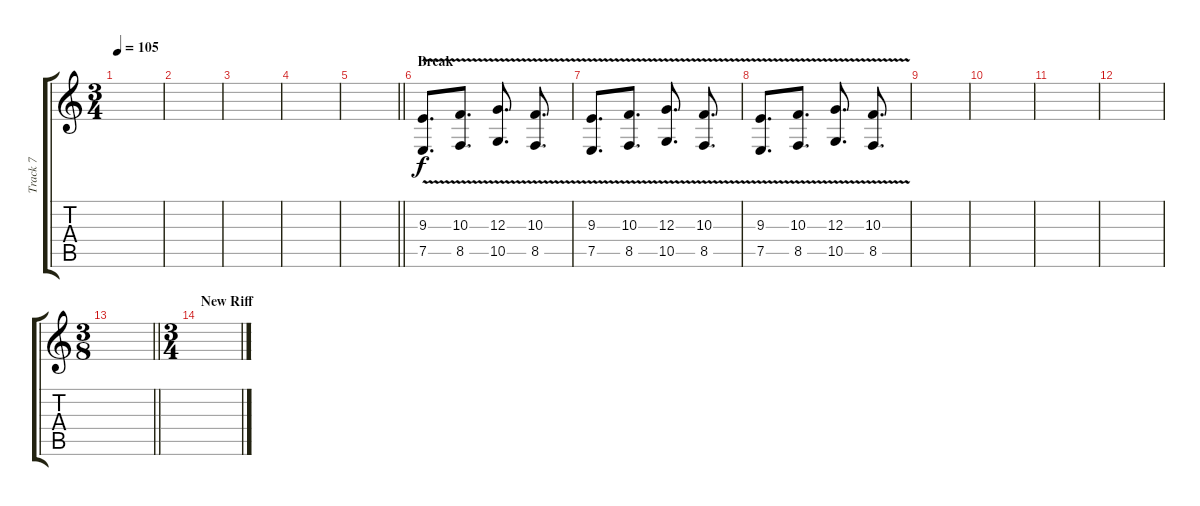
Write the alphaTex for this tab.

\track ("Track 7" "Track 7") {instrument trombone}
\staff {score tabs}
\tuning (E4 B3 G3 D3 A2 E2) {hide}
\ts (3 4)
\tempo 105
\clef g2
\ks c
|
|
|
|
\barLineRight lightlight
|
\section ("" "Break")
(9.3{v} 7.5{v}).8{d} (10.3{v} 8.5{v}).8{d} (12.3{v} 10.5{v}).8{d} (10.3{v} 8.5{v}).8{d} |
(9.3{v} 7.5{v}).8{d} (10.3{v} 8.5{v}).8{d} (12.3{v} 10.5{v}).8{d} (10.3{v} 8.5{v}).8{d} |
(9.3{v} 7.5{v}).8{d} (10.3{v} 8.5{v}).8{d} (12.3{v} 10.5{v}).8{d} (10.3{v} 8.5{v}).8{d} |
|
|
|
|
\ts (3 8)
\barLineRight lightlight
|
\ts (3 4)
\section ("" "New Riff")
